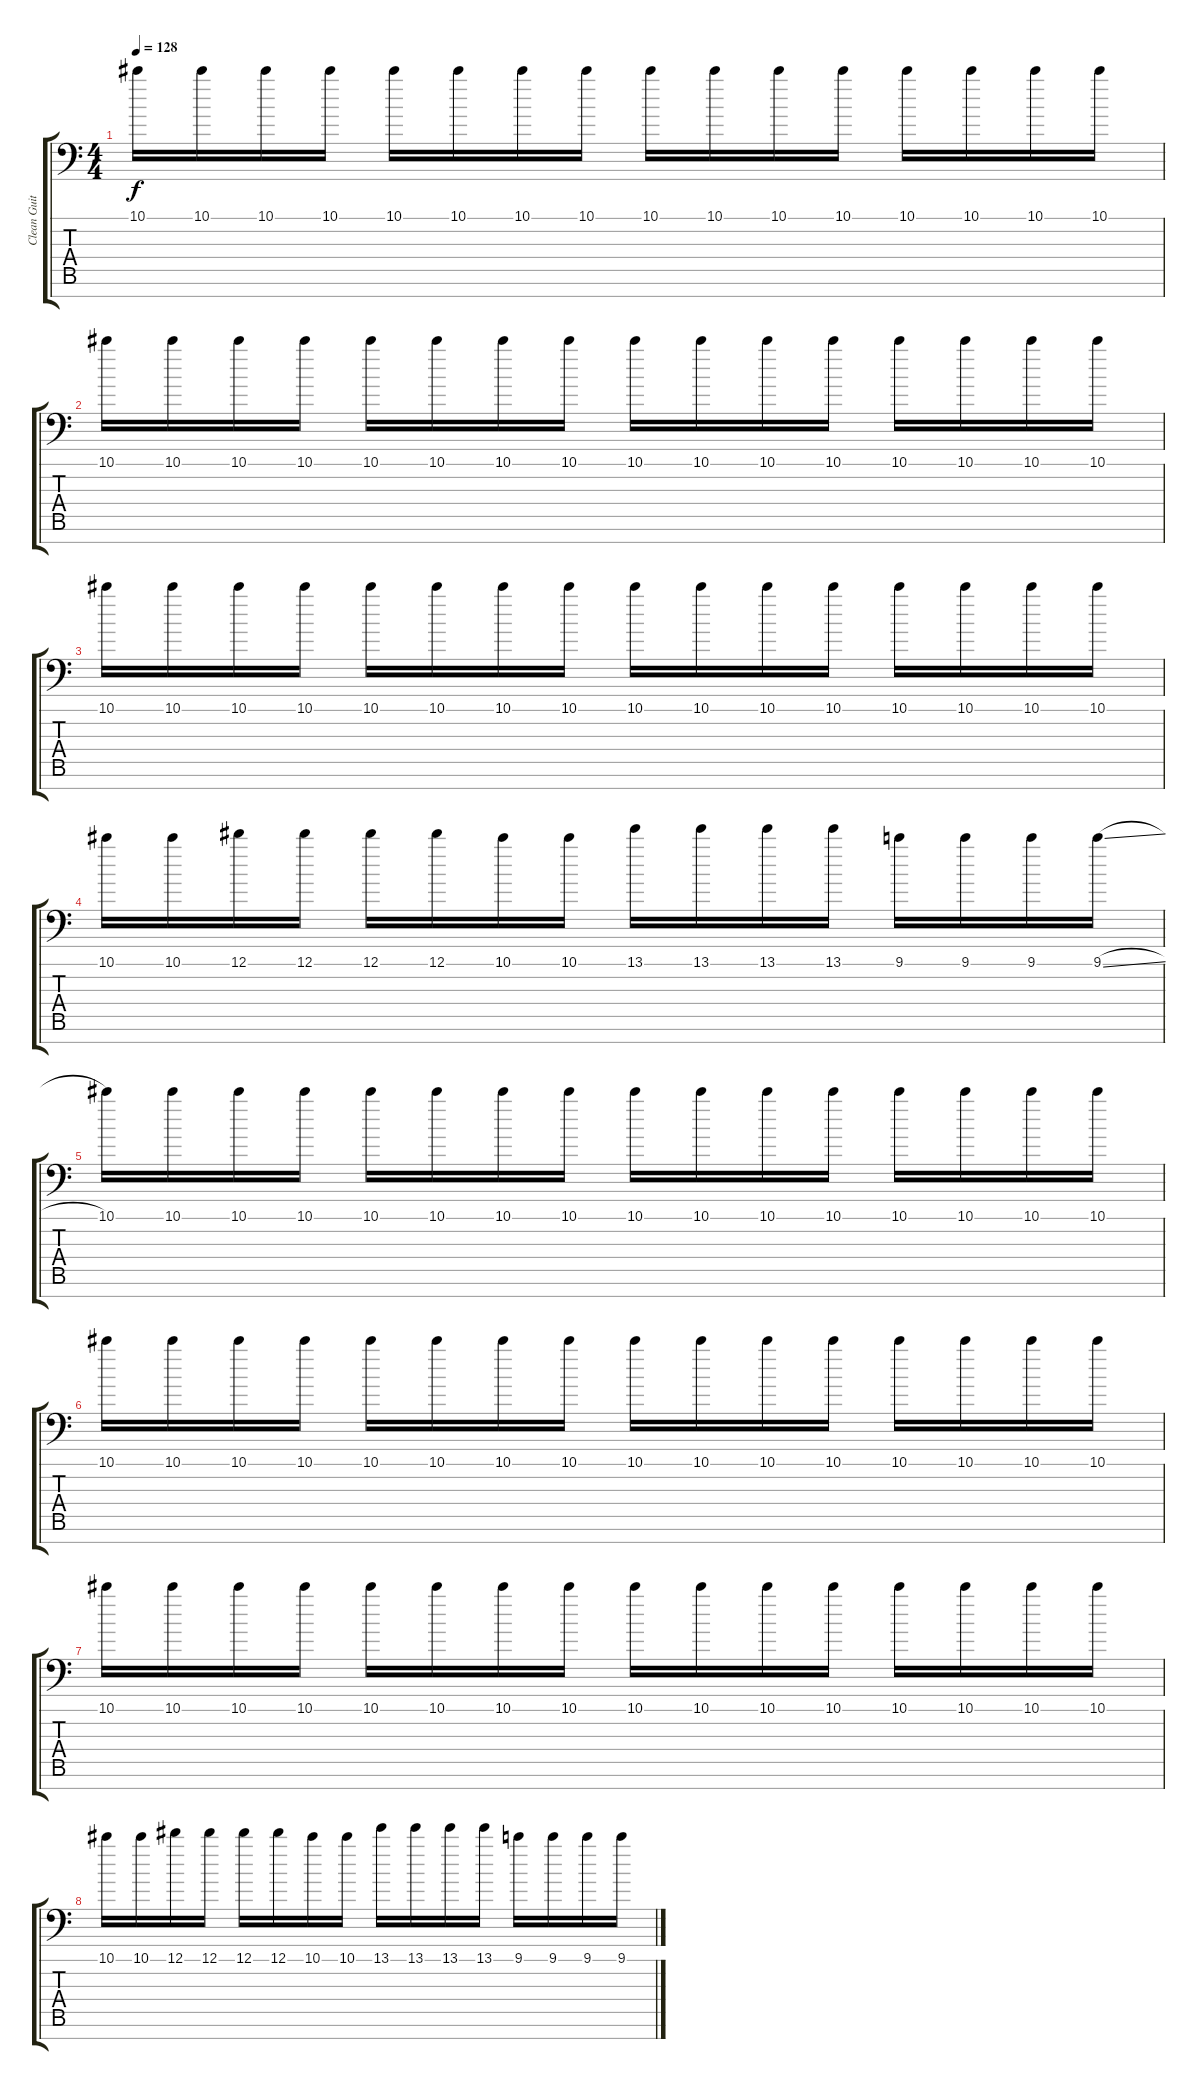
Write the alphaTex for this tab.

\track ("Clean Guitar 2" "Clean Guit") {instrument electricguitarjazz}
\staff {score tabs}
\tuning (Eb4 Bb3 Gb3 Db3 Ab2 Eb2 Ab1) {hide}
\ts (4 4)
\tempo 128
\clef f4
\ks c
10.1.16{dy f} 10.1.16 10.1.16 10.1.16 10.1.16 10.1.16 10.1.16 10.1.16 10.1.16 10.1.16 10.1.16 10.1.16 10.1.16 10.1.16 10.1.16 10.1.16 |
10.1.16 10.1.16 10.1.16 10.1.16 10.1.16 10.1.16 10.1.16 10.1.16 10.1.16 10.1.16 10.1.16 10.1.16 10.1.16 10.1.16 10.1.16 10.1.16 |
10.1.16 10.1.16 10.1.16 10.1.16 10.1.16 10.1.16 10.1.16 10.1.16 10.1.16 10.1.16 10.1.16 10.1.16 10.1.16 10.1.16 10.1.16 10.1.16 |
10.1.16 10.1.16 12.1.16 12.1.16 12.1.16 12.1.16 10.1.16 10.1.16 13.1.16 13.1.16 13.1.16 13.1.16 9.1.16 9.1.16 9.1.16 9.1{sl}.16 |
10.1.16 10.1.16 10.1.16 10.1.16 10.1.16 10.1.16 10.1.16 10.1.16 10.1.16 10.1.16 10.1.16 10.1.16 10.1.16 10.1.16 10.1.16 10.1.16 |
10.1.16 10.1.16 10.1.16 10.1.16 10.1.16 10.1.16 10.1.16 10.1.16 10.1.16 10.1.16 10.1.16 10.1.16 10.1.16 10.1.16 10.1.16 10.1.16 |
10.1.16 10.1.16 10.1.16 10.1.16 10.1.16 10.1.16 10.1.16 10.1.16 10.1.16 10.1.16 10.1.16 10.1.16 10.1.16 10.1.16 10.1.16 10.1.16 |
10.1.16 10.1.16 12.1.16 12.1.16 12.1.16 12.1.16 10.1.16 10.1.16 13.1.16 13.1.16 13.1.16 13.1.16 9.1.16 9.1.16 9.1.16 9.1.16
